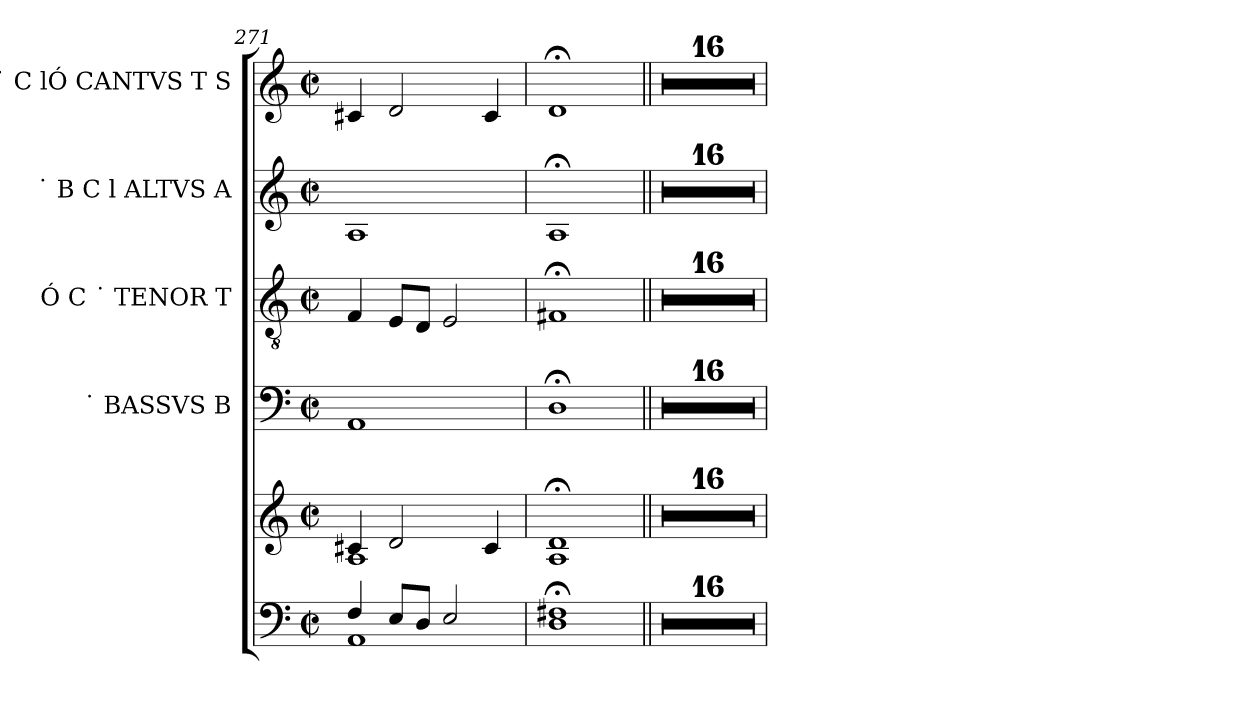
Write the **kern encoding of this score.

**kern	**kern	**kern	**kern	**kern	**kern
*part6	*part5	*part4	*part3	*part2	*part1
*staff6	*staff5	*staff4	*staff3	*staff2	*staff1
*	*	*I"˙ BASSVS B	*I"Ó C ˙ TENOR T	*I"˙ B C l ALTVS A	*I"˙ C lÓ CANTVS T S
*	*	*I'B	*I'T	*I'A	*I'S
*clefF4	*clefG2	*clefF4	*clefGv2	*clefG2	*clefG2
*k[]	*k[]	*k[]	*k[]	*k[]	*k[]
*C:	*C:	*C:	*C:	*C:	*C:
*M2/2	*M2/2	*M2/2	*M2/2	*M2/2	*M2/2
*met(c|)	*met(c|)	*met(c|)	*met(c|)	*met(c|)	*met(c|)
=271	=271	=271	=271	=271	=271
*^	*^	*	*	*	*
4F/	1AA	4c#X/	1A	1AA	4F/	1A	4c#X/
8E/L	.	2d/	.	.	8E/L	.	2d/
8D/J	.	.	.	.	8D/J	.	.
2E/	.	.	.	.	2E/	.	.
.	.	4c#/	.	.	.	.	4c#/
*v	*v	*	*	*	*	*	*
*	*v	*v	*	*	*	*
=272	=272	=272	=272	=272	=272
1D;< 1F#X;<	1A; 1d;	1D;<	1F#X;	1A;	1d;
=273||	=273||	=273||	=273||	=273||	=273||
1r	1r	1r	1r	1r	1r
=274	=274	=274	=274	=274	=274
1r	1r	1r	1r	1r	1r
=275	=275	=275	=275	=275	=275
1r	1r	1r	1r	1r	1r
=276	=276	=276	=276	=276	=276
1r	1r	1r	1r	1r	1r
=277	=277	=277	=277	=277	=277
1r	1r	1r	1r	1r	1r
=278	=278	=278	=278	=278	=278
1r	1r	1r	1r	1r	1r
=279	=279	=279	=279	=279	=279
1r	1r	1r	1r	1r	1r
=280	=280	=280	=280	=280	=280
1r	1r	1r	1r	1r	1r
=281	=281	=281	=281	=281	=281
1r	1r	1r	1r	1r	1r
=282	=282	=282	=282	=282	=282
1r	1r	1r	1r	1r	1r
=283	=283	=283	=283	=283	=283
1r	1r	1r	1r	1r	1r
=284	=284	=284	=284	=284	=284
1r	1r	1r	1r	1r	1r
=285	=285	=285	=285	=285	=285
1r	1r	1r	1r	1r	1r
=286	=286	=286	=286	=286	=286
1r	1r	1r	1r	1r	1r
=287	=287	=287	=287	=287	=287
1r	1r	1r	1r	1r	1r
=288	=288	=288	=288	=288	=288
1r	1r	1r	1r	1r	1r
=	=	=	=	=	=
*-	*-	*-	*-	*-	*-
